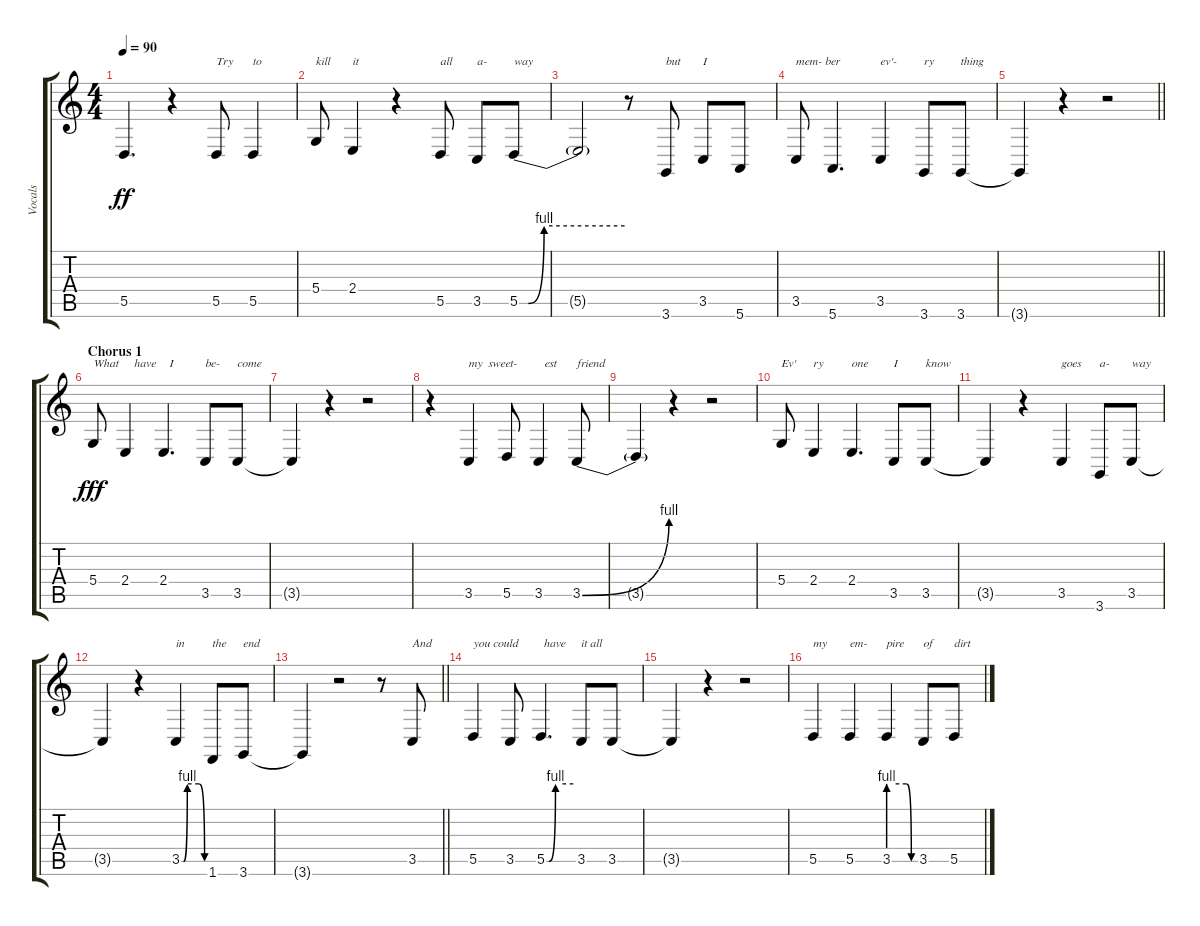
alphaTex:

\track ("Vocals" "Vocals") {instrument clarinet}
\staff {score tabs}
\tuning (E4 B3 G3 D3 A2 E2) {hide}
\ts (4 4)
\tempo 90
\clef g2
\ks c
5.5{t}.4{d dy ff} r.4 5.5.8{txt "Try"} 5.5.4{txt "to"} |
5.4.8{txt "kill"} 2.4.4{txt "it"} r.4 5.5.8{txt "all"} 3.5.8{txt "a-"} 5.5{be (custom 0 0 5 0 14 4 60 4)}.8{txt "way"} |
5.5{t}.2 r.8 3.6.8{txt "but"} 3.5.8{txt "I"} 5.6.8 |
3.5.8{txt "mem- ber"} 5.6.4{d} 3.5.4{txt "ev'-"} 3.6.8{txt "ry"} 3.6.8{txt "thing"} |
\barLineRight lightlight
3.6{t}.4 r.4 r.2 |
\section ("" "Chorus 1")
5.4.8{txt "What" dy fff} 2.4.4{txt "   have"} 2.4.4{d txt "  I"} 3.5.8{txt "be-"} 3.5.8{txt "come"} |
3.5{t}.4 r.4 r.2 |
r.4 3.5.4{txt "my  sweet-"} 5.5.8 3.5.4{txt "  est"} 3.5{be (bend 0 0 60 4)}.8{txt "friend"} |
3.5{t}.4 r.4 r.2 |
5.4.8{txt "Ev'"} 2.4.4{txt "ry"} 2.4.4{d txt "one"} 3.5.8{txt "I"} 3.5.8{txt "know"} |
3.5{t}.4 r.4 3.5.4{txt "goes"} 3.6.8{txt "a-"} 3.5.8{txt "way"} |
3.5{t}.4 r.4 3.5{be (custom 0 0 5 0 15 4 45 4 60 0)}.4{txt "in"} 1.6.8{txt "the"} 3.6.8{txt "end"} |
\barLineRight lightlight
3.6{t}.4 r.2 r.8 3.5.8{txt "And"} |
5.5.4{txt "you could"} 3.5.8 5.5{be (custom 0 0 5 0 20 4 60 4)}.4{d txt " have"} 3.5.8{txt "it all"} 3.5.8 |
3.5{t}.4 r.4 r.2 |
5.5.4{txt "my"} 5.5.4{txt "em-"} 3.5{be (custom 0 4 40 4 51 0 60 0)}.4{txt "pire"} 3.5.8{txt "of"} 5.5.8{txt "dirt"}
